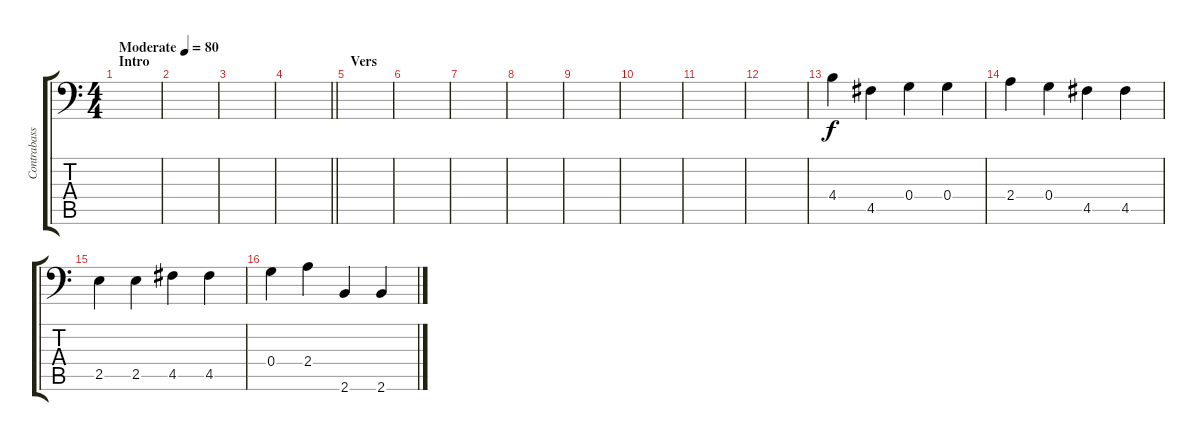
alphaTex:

\track ("Contrabass?" "Contrabass") {instrument contrabass}
\staff {score tabs}
\tuning (A3 E3 C3 G2 D2 A1) {hide}
\ts (4 4)
\section ("" "Intro")
\tempo (80 "Moderate")
\clef f4
\ks c
|
|
|
\barLineRight lightlight
|
\section ("" "Vers")
|
|
|
|
|
|
|
|
4.4.4 4.5.4 0.4.4 0.4.4 |
2.4.4 0.4.4 4.5.4 4.5.4 |
2.5.4 2.5.4 4.5.4 4.5.4 |
0.4.4 2.4.4 2.6.4 2.6.4
